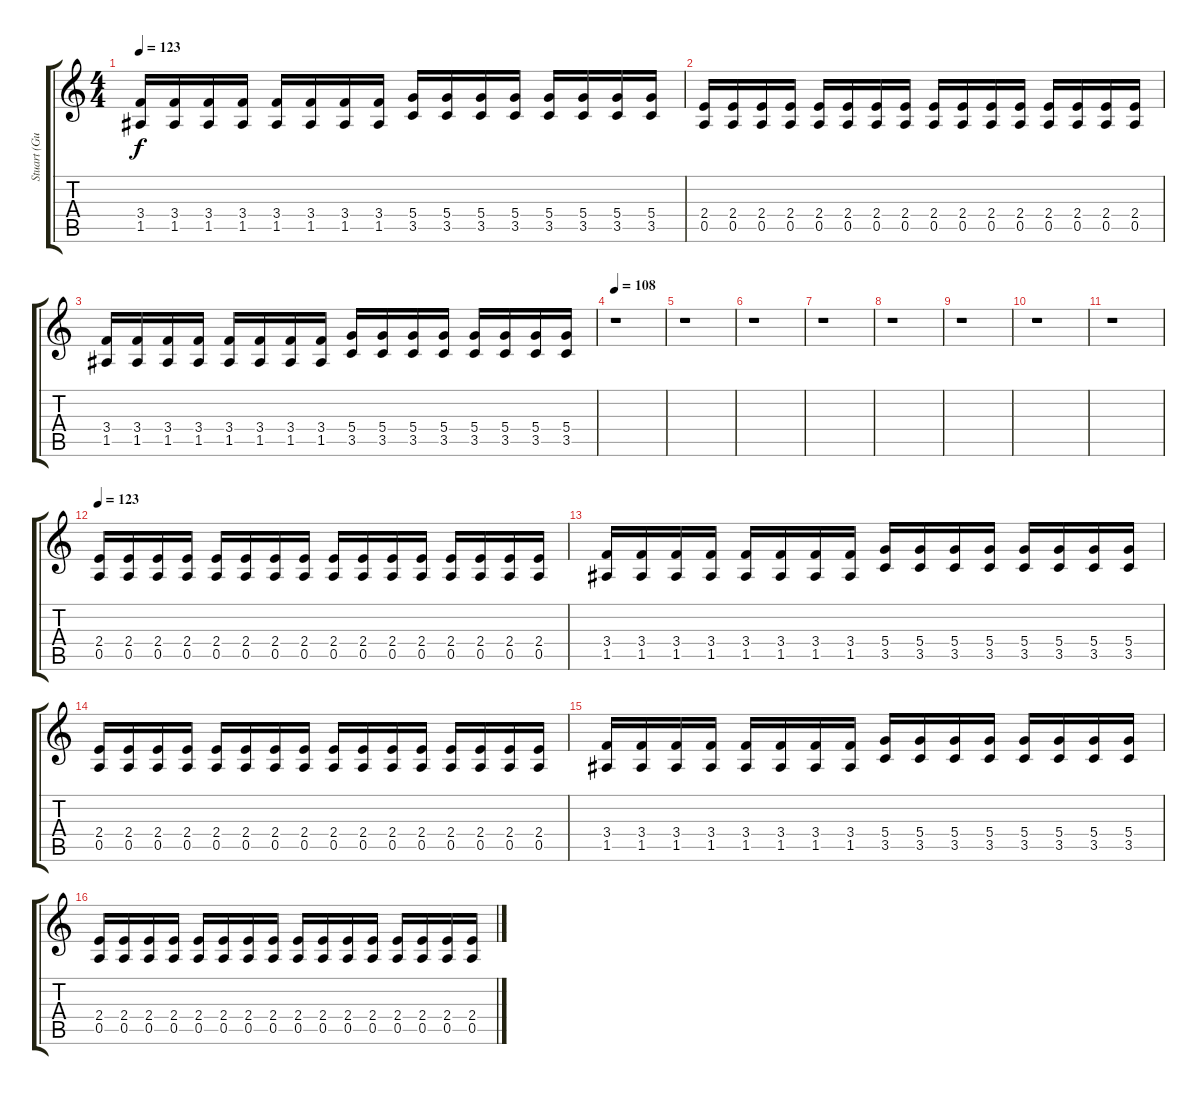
\track ("Stuart (Guitar)" "Stuart (Gu") {instrument distortionguitar}
\staff {score tabs}
\tuning (E4 B3 G3 D3 A2 D2) {hide}
\ts (4 4)
\tempo 123
\clef g2
\ks c
(3.4 1.5).16{dy f} (3.4 1.5).16 (3.4 1.5).16 (3.4 1.5).16 (3.4 1.5).16 (3.4 1.5).16 (3.4 1.5).16 (3.4 1.5).16 (5.4 3.5).16 (5.4 3.5).16 (5.4 3.5).16 (5.4 3.5).16 (5.4 3.5).16 (5.4 3.5).16 (5.4 3.5).16 (5.4 3.5).16 |
(2.4 0.5).16 (2.4 0.5).16 (2.4 0.5).16 (2.4 0.5).16 (2.4 0.5).16 (2.4 0.5).16 (2.4 0.5).16 (2.4 0.5).16 (2.4 0.5).16 (2.4 0.5).16 (2.4 0.5).16 (2.4 0.5).16 (2.4 0.5).16 (2.4 0.5).16 (2.4 0.5).16 (2.4 0.5).16 |
(3.4 1.5).16 (3.4 1.5).16 (3.4 1.5).16 (3.4 1.5).16 (3.4 1.5).16 (3.4 1.5).16 (3.4 1.5).16 (3.4 1.5).16 (5.4 3.5).16 (5.4 3.5).16 (5.4 3.5).16 (5.4 3.5).16 (5.4 3.5).16 (5.4 3.5).16 (5.4 3.5).16 (5.4 3.5).16 |
\tempo 108
r.1 |
r.1 |
r.1 |
r.1 |
r.1 |
r.1 |
r.1 |
r.1 |
\tempo 123
(2.4 0.5).16 (2.4 0.5).16 (2.4 0.5).16 (2.4 0.5).16 (2.4 0.5).16 (2.4 0.5).16 (2.4 0.5).16 (2.4 0.5).16 (2.4 0.5).16 (2.4 0.5).16 (2.4 0.5).16 (2.4 0.5).16 (2.4 0.5).16 (2.4 0.5).16 (2.4 0.5).16 (2.4 0.5).16 |
(3.4 1.5).16 (3.4 1.5).16 (3.4 1.5).16 (3.4 1.5).16 (3.4 1.5).16 (3.4 1.5).16 (3.4 1.5).16 (3.4 1.5).16 (5.4 3.5).16 (5.4 3.5).16 (5.4 3.5).16 (5.4 3.5).16 (5.4 3.5).16 (5.4 3.5).16 (5.4 3.5).16 (5.4 3.5).16 |
(2.4 0.5).16 (2.4 0.5).16 (2.4 0.5).16 (2.4 0.5).16 (2.4 0.5).16 (2.4 0.5).16 (2.4 0.5).16 (2.4 0.5).16 (2.4 0.5).16 (2.4 0.5).16 (2.4 0.5).16 (2.4 0.5).16 (2.4 0.5).16 (2.4 0.5).16 (2.4 0.5).16 (2.4 0.5).16 |
(3.4 1.5).16 (3.4 1.5).16 (3.4 1.5).16 (3.4 1.5).16 (3.4 1.5).16 (3.4 1.5).16 (3.4 1.5).16 (3.4 1.5).16 (5.4 3.5).16 (5.4 3.5).16 (5.4 3.5).16 (5.4 3.5).16 (5.4 3.5).16 (5.4 3.5).16 (5.4 3.5).16 (5.4 3.5).16 |
(2.4 0.5).16 (2.4 0.5).16 (2.4 0.5).16 (2.4 0.5).16 (2.4 0.5).16 (2.4 0.5).16 (2.4 0.5).16 (2.4 0.5).16 (2.4 0.5).16 (2.4 0.5).16 (2.4 0.5).16 (2.4 0.5).16 (2.4 0.5).16 (2.4 0.5).16 (2.4 0.5).16 (2.4 0.5).16
